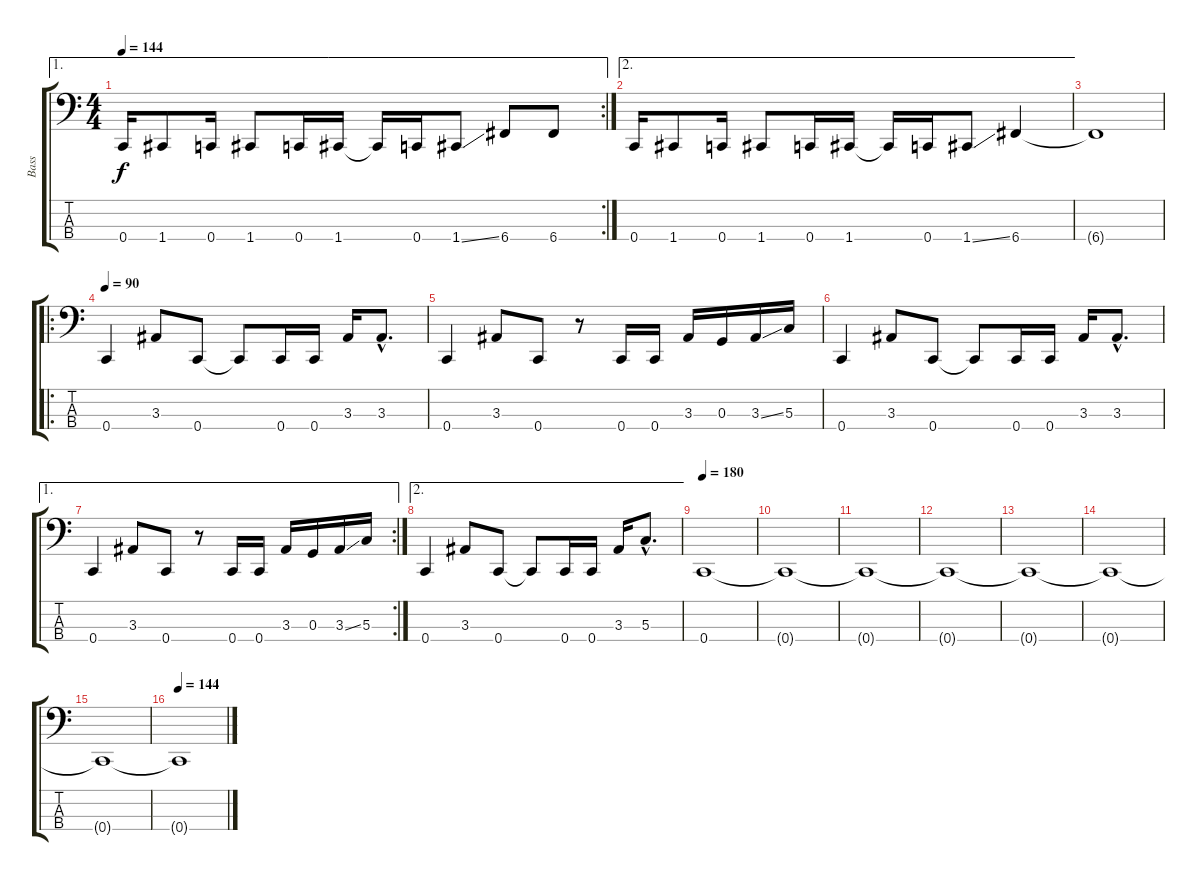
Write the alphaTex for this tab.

\track ("Bass" "Bass") {instrument electricbasspick}
\staff {score tabs}
\tuning (F2 C2 G1 C1) {hide}
\ae 1
\rc 2
\ts (4 4)
\tempo 144
\clef f4
\ks c
0.4.16{dy f} 1.4.8 0.4.16 1.4.8 0.4.16 1.4.16 1.4{t}.16 0.4.16 1.4{ss}.8 6.4.8 6.4.8 |
\ae 2
0.4.16 1.4.8 0.4.16 1.4.8 0.4.16 1.4.16 1.4{t}.16 0.4.16 1.4{ss}.8 6.4.4 |
6.4{t}.1 |
\ro
\tempo 90
0.4.4 3.3.8 0.4.8 0.4{t}.8 0.4.16 0.4.16 3.3.16 3.3{hac}.8{d} |
0.4.4 3.3.8 0.4.8 r.8 0.4.16 0.4.16 3.3.16 0.3.16 3.3{ss}.16 5.3.16 |
0.4.4 3.3.8 0.4.8 0.4{t}.8 0.4.16 0.4.16 3.3.16 3.3{hac}.8{d} |
\ae 1
\rc 2
0.4.4 3.3.8 0.4.8 r.8 0.4.16 0.4.16 3.3.16 0.3.16 3.3{ss}.16 5.3.16 |
\ae 2
0.4.4 3.3.8 0.4.8 0.4{t}.8 0.4.16 0.4.16 3.3.16 5.3{hac}.8{d} |
\tempo 180
0.4.1 |
0.4{t}.1 |
0.4{t}.1 |
0.4{t}.1 |
0.4{t}.1 |
0.4{t}.1 |
0.4{t}.1 |
\tempo 144
0.4{t}.1
